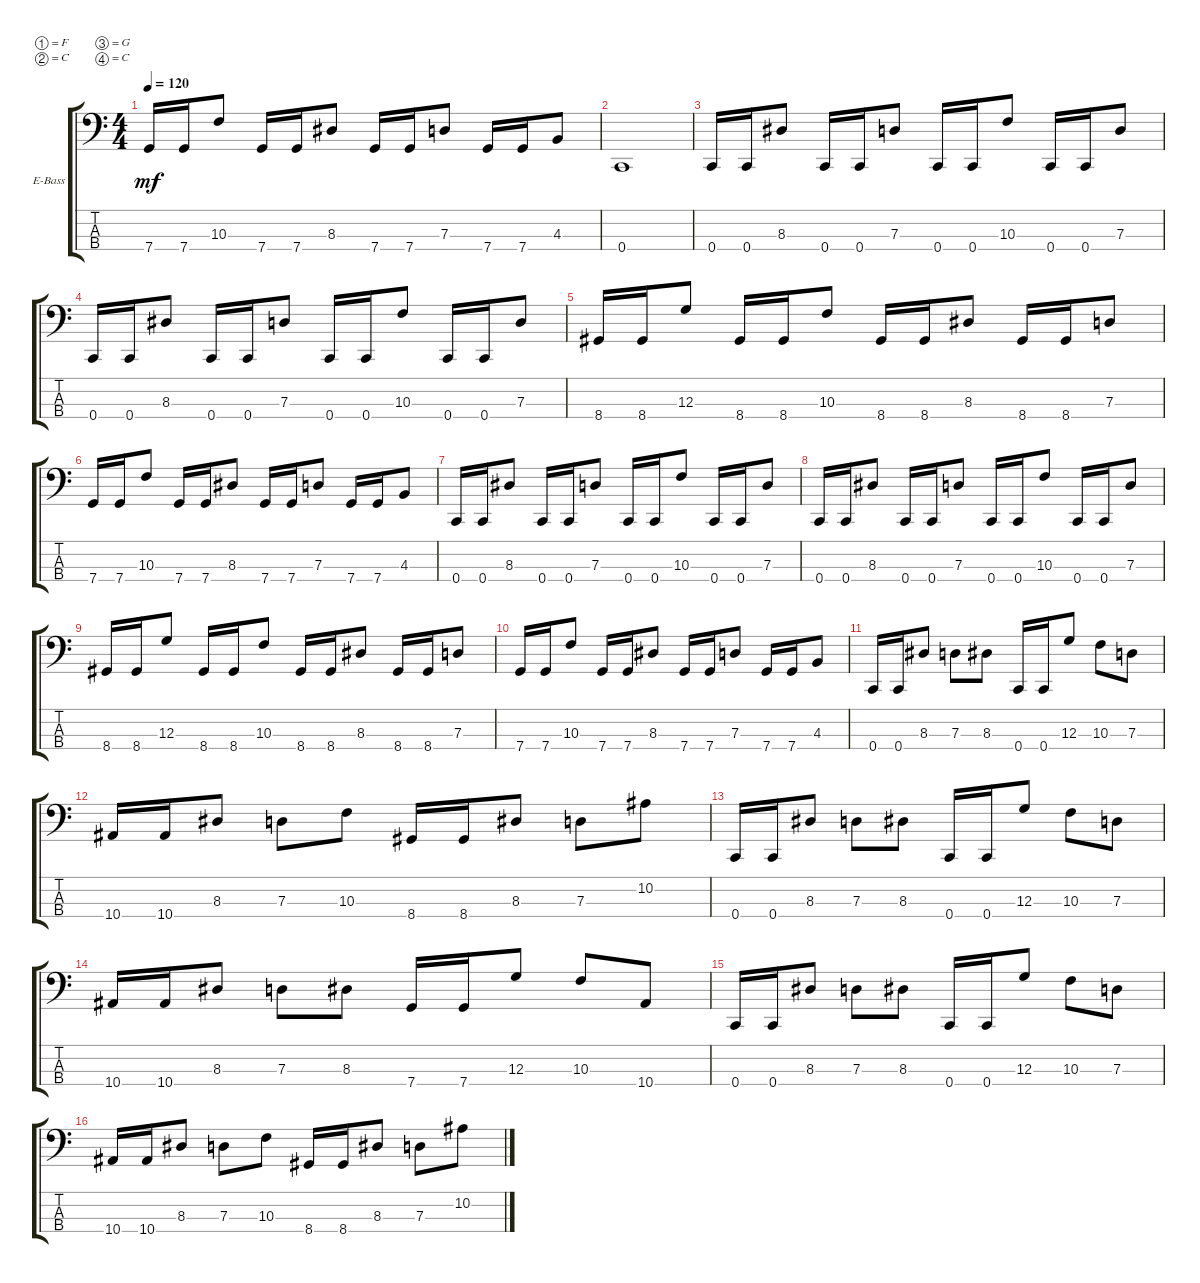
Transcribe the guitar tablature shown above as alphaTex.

\defaultSystemsLayout 4
\bracketExtendMode groupsimilarinstruments
\firstSystemTrackNameOrientation horizontal
\otherSystemsTrackNameOrientation horizontal
\track ("Electric Bass" "E-Bass") {instrument electricbassfinger}
\staff {score tabs}
\tuning (F2 C2 G1 C1)
\ts (4 4)
\tempo 120
\clef f4
\ks c
7.4.16{dy mf} 7.4.16 10.3.8 7.4.16 7.4.16 8.3.8 7.4.16 7.4.16 7.3.8 7.4.16 7.4.16 4.3.8 |
0.4.1 |
0.4.16 0.4.16 8.3.8 0.4.16 0.4.16 7.3.8 0.4.16 0.4.16 10.3.8 0.4.16 0.4.16 7.3.8 |
0.4.16 0.4.16 8.3.8 0.4.16 0.4.16 7.3.8 0.4.16 0.4.16 10.3.8 0.4.16 0.4.16 7.3.8 |
8.4.16 8.4.16 12.3.8 8.4.16 8.4.16 10.3.8 8.4.16 8.4.16 8.3.8 8.4.16 8.4.16 7.3.8 |
7.4.16 7.4.16 10.3.8 7.4.16 7.4.16 8.3.8 7.4.16 7.4.16 7.3.8 7.4.16 7.4.16 4.3.8 |
0.4.16 0.4.16 8.3.8 0.4.16 0.4.16 7.3.8 0.4.16 0.4.16 10.3.8 0.4.16 0.4.16 7.3.8 |
0.4.16 0.4.16 8.3.8 0.4.16 0.4.16 7.3.8 0.4.16 0.4.16 10.3.8 0.4.16 0.4.16 7.3.8 |
8.4.16 8.4.16 12.3.8 8.4.16 8.4.16 10.3.8 8.4.16 8.4.16 8.3.8 8.4.16 8.4.16 7.3.8 |
7.4.16 7.4.16 10.3.8 7.4.16 7.4.16 8.3.8 7.4.16 7.4.16 7.3.8 7.4.16 7.4.16 4.3.8 |
0.4.16 0.4.16 8.3.8 7.3.8 8.3.8 0.4.16 0.4.16 12.3.8 10.3.8 7.3.8 |
10.4.16 10.4.16 8.3.8 7.3.8 10.3.8 8.4.16 8.4.16 8.3.8 7.3.8 10.2.8 |
0.4.16 0.4.16 8.3.8 7.3.8 8.3.8 0.4.16 0.4.16 12.3.8 10.3.8 7.3.8 |
10.4.16 10.4.16 8.3.8 7.3.8 8.3.8 7.4.16 7.4.16 12.3.8 10.3.8 10.4.8 |
0.4.16 0.4.16 8.3.8 7.3.8 8.3.8 0.4.16 0.4.16 12.3.8 10.3.8 7.3.8 |
10.4.16 10.4.16 8.3.8 7.3.8 10.3.8 8.4.16 8.4.16 8.3.8 7.3.8 10.2.8
